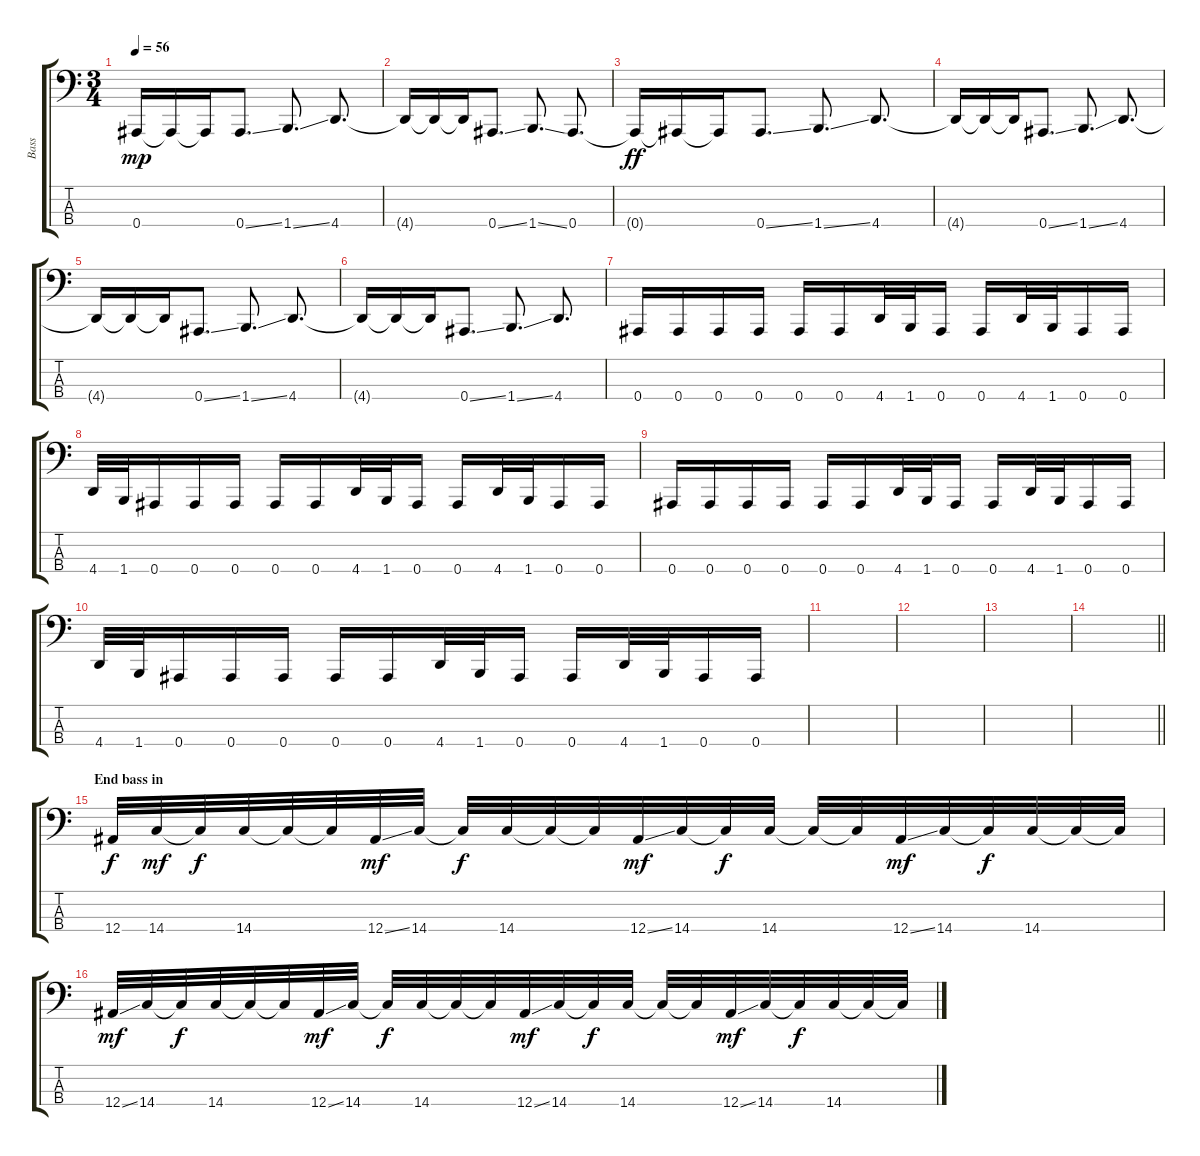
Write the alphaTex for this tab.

\track ("Bass" "Bass") {instrument electricbasspick}
\staff {score tabs}
\tuning (Eb2 Bb1 F1 Bb0) {hide}
\ts (3 4)
\tempo 56
\clef f4
\ks c
0.4{t}.16{dy mp} 0.4{t}.16 0.4{t}.16 0.4{ss}.8{d} 1.4{ss}.8{d} 4.4.8{d} |
4.4{t}.16 4.4{t}.16 4.4{t}.16 0.4{ss}.8{d} 1.4{ss}.8{d} 0.4.8{d} |
0.4{t}.16{dy ff} 0.4{t}.16 0.4{t}.16 0.4{ss}.8{d} 1.4{ss}.8{d} 4.4.8{d} |
4.4{t}.16 4.4{t}.16 4.4{t}.16 0.4{ss}.8{d} 1.4{ss}.8{d} 4.4.8{d} |
4.4{t}.16 4.4{t}.16 4.4{t}.16 0.4{ss}.8{d} 1.4{ss}.8{d} 4.4.8{d} |
4.4{t}.16 4.4{t}.16 4.4{t}.16 0.4{ss}.8{d} 1.4{ss}.8{d} 4.4.8{d} |
0.4.16 0.4.16 0.4.16 0.4.16 0.4.16 0.4.16 4.4.32 1.4.32 0.4.16 0.4.16 4.4.32 1.4.32 0.4.16 0.4.16 |
4.4.32 1.4.32 0.4.16 0.4.16 0.4.16 0.4.16 0.4.16 4.4.32 1.4.32 0.4.16 0.4.16 4.4.32 1.4.32 0.4.16 0.4.16 |
0.4.16 0.4.16 0.4.16 0.4.16 0.4.16 0.4.16 4.4.32 1.4.32 0.4.16 0.4.16 4.4.32 1.4.32 0.4.16 0.4.16 |
4.4.32 1.4.32 0.4.16 0.4.16 0.4.16 0.4.16 0.4.16 4.4.32 1.4.32 0.4.16 0.4.16 4.4.32 1.4.32 0.4.16 0.4.16 |
|
|
|
\barLineRight lightlight
|
\section ("" "End bass in")
12.4.32{dy f volume 0} 14.4.32{dy mf} 14.4{t}.32{dy f} 14.4.32 14.4{t}.32 14.4{t}.32 12.4{ss}.32{dy mf} 14.4.32 14.4{t}.32{dy f} 14.4.32 14.4{t}.32 14.4{t}.32 12.4{ss}.32{dy mf} 14.4.32 14.4{t}.32{dy f} 14.4.32 14.4{t}.32 14.4{t}.32 12.4{ss}.32{dy mf} 14.4.32 14.4{t}.32{dy f} 14.4.32 14.4{t}.32 14.4{t}.32 |
12.4{ss}.32{dy mf} 14.4.32 14.4{t}.32{dy f} 14.4.32 14.4{t}.32 14.4{t}.32 12.4{ss}.32{dy mf} 14.4.32 14.4{t}.32{dy f} 14.4.32 14.4{t}.32 14.4{t}.32 12.4{ss}.32{dy mf} 14.4.32 14.4{t}.32{dy f} 14.4.32 14.4{t}.32 14.4{t}.32 12.4{ss}.32{dy mf} 14.4.32 14.4{t}.32{dy f} 14.4.32 14.4{t}.32 14.4{t}.32
